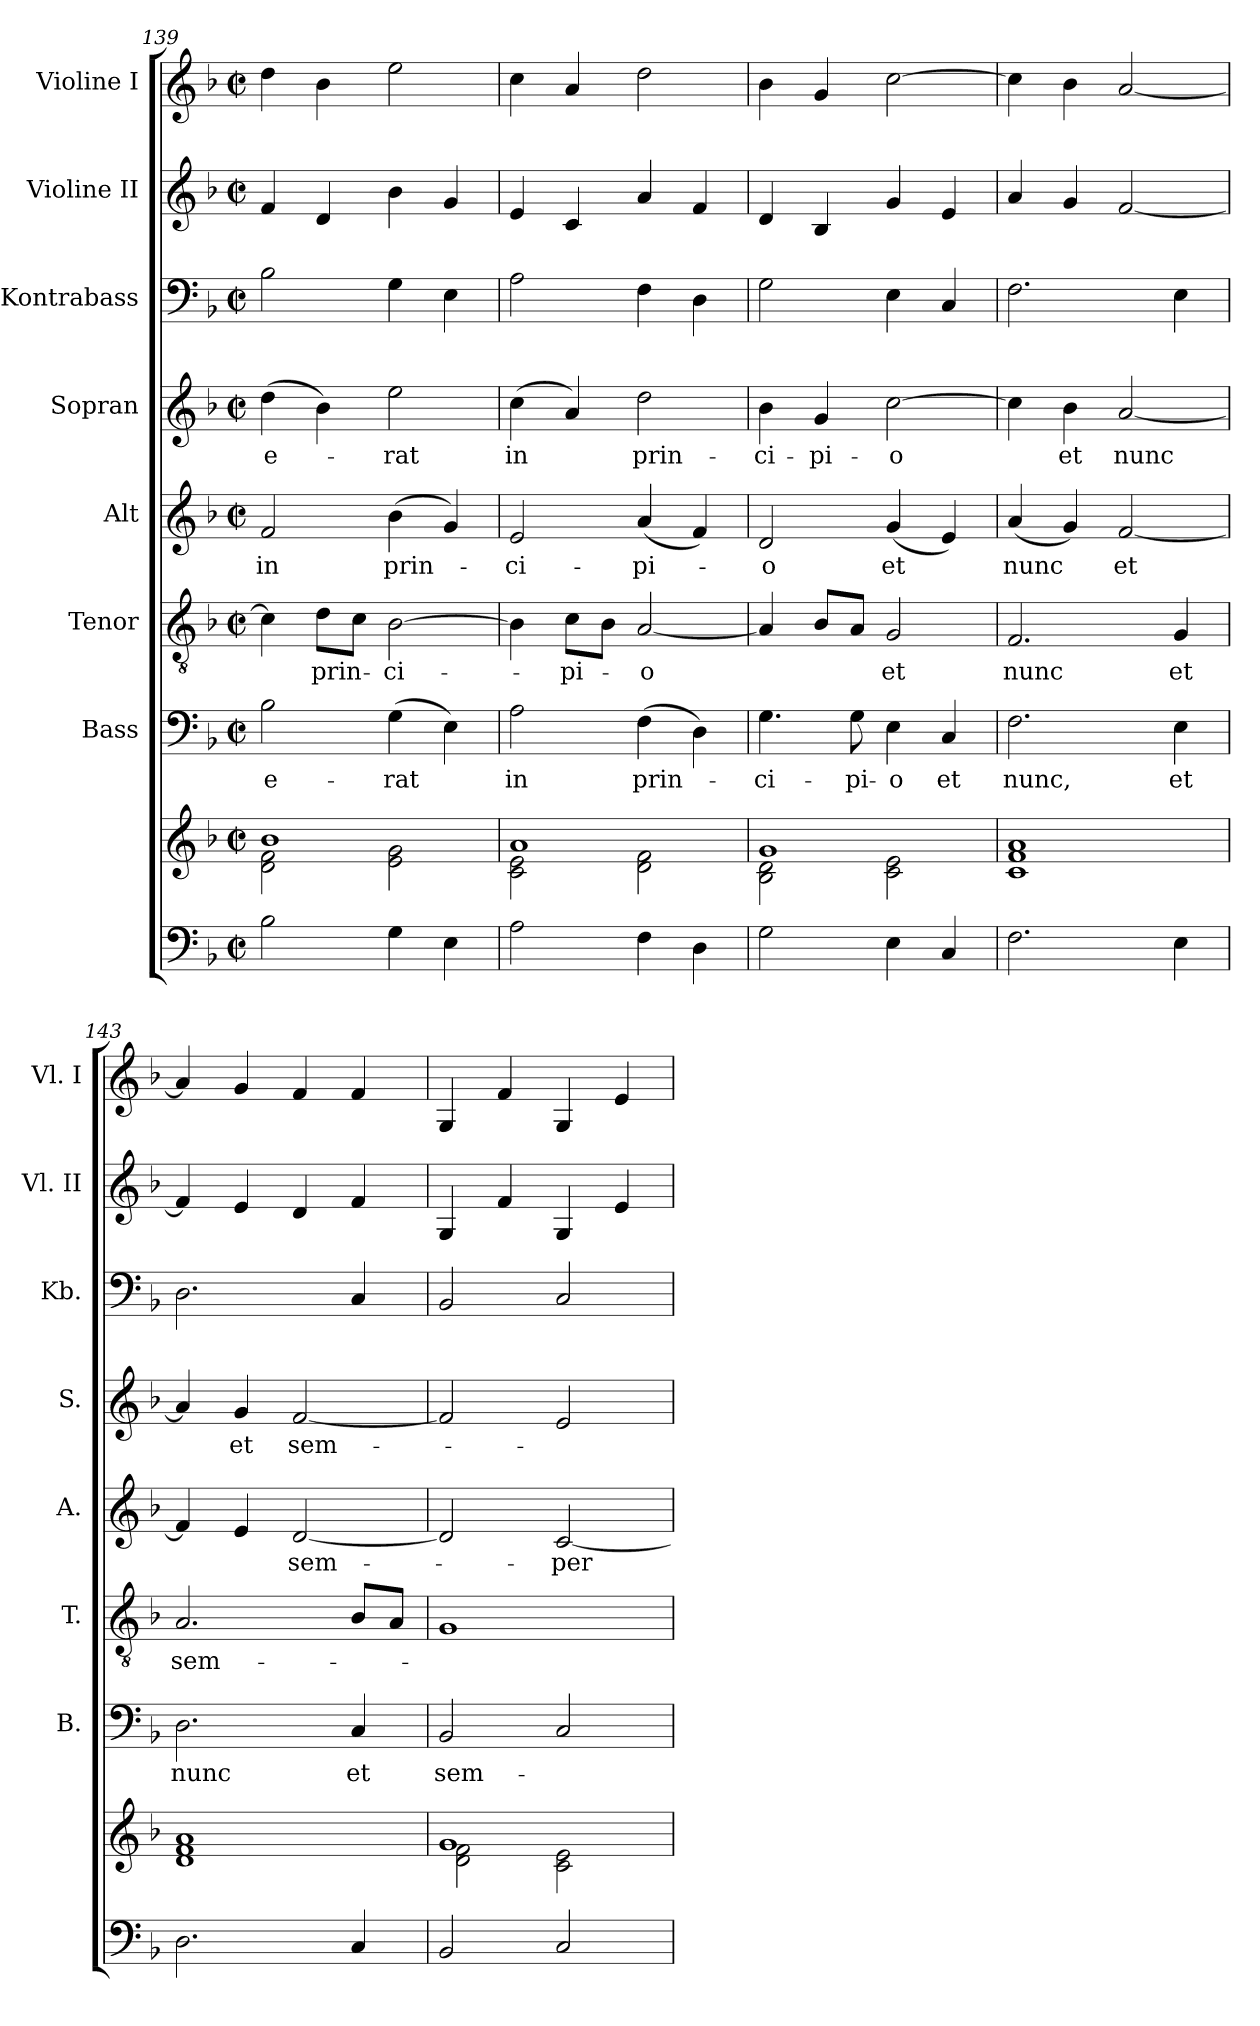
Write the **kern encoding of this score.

**kern	**kern	**kern	**text	**kern	**text	**kern	**text	**kern	**text	**kern	**kern	**kern
*part8	*part8	*part7	*part7	*part6	*part6	*part5	*part5	*part4	*part4	*part3	*part2	*part1
*staff9	*staff8	*staff7	*staff7	*staff6	*staff6	*staff5	*staff5	*staff4	*staff4	*staff3	*staff2	*staff1
*	*	*I"Bass	*	*I"Tenor	*	*I"Alt	*	*I"Sopran	*	*I"Kontrabass	*I"Violine II	*I"Violine I
*	*	*I'B.	*	*I'T.	*	*I'A.	*	*I'S.	*	*I'Kb.	*I'Vl. II	*I'Vl. I
*clefF4	*clefG2	*clefF4	*	*clefGv2	*	*clefG2	*	*clefG2	*	*clefF4	*clefG2	*clefG2
*	*	*	*	*	*	*	*	*	*	*ITrd7c12	*	*
*k[b-]	*k[b-]	*k[b-]	*	*k[b-]	*	*k[b-]	*	*k[b-]	*	*k[b-]	*k[b-]	*k[b-]
*F:	*F:	*F:	*	*F:	*	*F:	*	*F:	*	*F:	*F:	*F:
*M2/2	*M2/2	*M2/2	*	*M2/2	*	*M2/2	*	*M2/2	*	*M2/2	*M2/2	*M2/2
*met(c|)	*met(c|)	*met(c|)	*	*met(c|)	*	*met(c|)	*	*met(c|)	*	*met(c|)	*met(c|)	*met(c|)
=139	=139	=139	=139	=139	=139	=139	=139	=139	=139	=139	=139	=139
*	*^	*	*	*	*	*	*	*	*	*	*	*
!	!	!	!	!LO:LY:b	!	!	!	!LO:LY:b	!	!LO:LY:b	!	!	!
2B-\	1b-	2d\ 2f\	2B-\	e-	4c\]	.	2f/	in	(>4dd\	e-	2BB-\	4f/	4dd\
!	!	!	!	!	!	!LO:LY:b	!	!	!	!	!	!	!
.	.	.	.	.	8d\L	prin-	.	.	4b-\)	.	.	4d/	4b-\
.	.	.	.	.	8c\J	.	.	.	.	.	.	.	.
!	!	!	!	!LO:LY:b	!	!LO:LY:b	!	!LO:LY:b	!	!LO:LY:b	!	!	!
4G\	.	2e\ 2g\	(>4G\	-rat	[2B-\	-ci-	(>4b-\	prin-	2ee\	-rat	4GG\	4b-\	2ee\
4E\	.	.	4E\)	.	.	.	4g/)	.	.	.	4EE\	4g/	.
=140	=140	=140	=140	=140	=140	=140	=140	=140	=140	=140	=140	=140	=140
!	!	!	!	!LO:LY:b	!	!	!	!LO:LY:b	!	!LO:LY:b	!	!	!
2A\	1a	2c\ 2e\	2A\	in	4B-\]	.	2e/	-ci-	(>4cc\	in	2AA\	4e/	4cc\
!	!	!	!	!	!	!LO:LY:b	!	!	!	!	!	!	!
.	.	.	.	.	8c\L	-pi-	.	.	4a/)	.	.	4c/	4a/
.	.	.	.	.	8B-\J	.	.	.	.	.	.	.	.
!	!	!	!	!LO:LY:b	!	!LO:LY:b	!	!LO:LY:b	!	!LO:LY:b	!	!	!
4F\	.	2d\ 2f\	(>4F\	prin-	[2A/	-o	(<4a/	-pi-	2dd\	prin-	4FF\	4a/	2dd\
4D\	.	.	4D\)	.	.	.	4f/)	.	.	.	4DD\	4f/	.
=141	=141	=141	=141	=141	=141	=141	=141	=141	=141	=141	=141	=141	=141
!	!	!	!	!LO:LY:b	!	!	!	!LO:LY:b	!	!LO:LY:b	!	!	!
2G\	1g	2B-\ 2d\	4.G\	-ci-	4A/]	.	2d/	-o	4b-\	-ci-	2GG\	4d/	4b-\
!	!	!	!	!	!	!	!	!	!	!LO:LY:b	!	!	!
.	.	.	.	.	8B-/L	.	.	.	4g/	-pi-	.	4B-/	4g/
!	!	!	!	!LO:LY:b	!	!	!	!	!	!	!	!	!
.	.	.	8G\	-pi-	8A/J	.	.	.	.	.	.	.	.
!	!	!	!	!LO:LY:b	!	!LO:LY:b	!	!LO:LY:b	!	!LO:LY:b	!	!	!
4E\	.	2c\ 2e\	4E\	-o	2G/	et	(<4g/	et	[2cc\	-o	4EE\	4g/	[2cc\
!	!	!	!	!LO:LY:b	!	!	!	!	!	!	!	!	!
4C/	.	.	4C/	et	.	.	4e/)	.	.	.	4CC/	4e/	.
*	*v	*v	*	*	*	*	*	*	*	*	*	*	*
=142	=142	=142	=142	=142	=142	=142	=142	=142	=142	=142	=142	=142
!	!	!	!LO:LY:b	!	!LO:LY:b	!	!LO:LY:b	!	!	!	!	!
2.F\	1c 1f 1a	2.F\	nunc,	2.F/	nunc	(<4a/	nunc	4cc\]	.	2.FF\	4a/	4cc\]
!	!	!	!	!	!	!	!	!	!LO:LY:b	!	!	!
.	.	.	.	.	.	4g/)	.	4b-\	et	.	4g/	4b-\
!	!	!	!	!	!	!	!LO:LY:b	!	!LO:LY:b	!	!	!
.	.	.	.	.	.	[2f/	et	[2a/	nunc	.	[2f/	[2a/
!	!	!	!LO:LY:b	!	!LO:LY:b	!	!	!	!	!	!	!
4E\	.	4E\	et	4G/	et	.	.	.	.	4EE\	.	.
=143	=143	=143	=143	=143	=143	=143	=143	=143	=143	=143	=143	=143
!	!	!	!LO:LY:b	!	!LO:LY:b	!	!	!	!	!	!	!
2.D\	1d 1f 1a	2.D\	nunc	2.A/	sem-	4f/]	.	4a/]	.	2.DD\	4f/]	4a/]
!	!	!	!	!	!	!	!	!	!LO:LY:b	!	!	!
.	.	.	.	.	.	4e/	.	4g/	et	.	4e/	4g/
!	!	!	!	!	!	!	!LO:LY:b	!	!LO:LY:b	!	!	!
.	.	.	.	.	.	[2d/	sem-	[2f/	sem-	.	4d/	4f/
!	!	!	!LO:LY:b	!	!	!	!	!	!	!	!	!
4C/	.	4C/	et	8B-/L	.	.	.	.	.	4CC/	4f/	4f/
.	.	.	.	8A/J	.	.	.	.	.	.	.	.
=144	=144	=144	=144	=144	=144	=144	=144	=144	=144	=144	=144	=144
*	*^	*	*	*	*	*	*	*	*	*	*	*
!	!	!	!	!LO:LY:b	!	!	!	!	!	!	!	!	!
2BB-/	1g	2d\ 2f\	2BB-/	sem-	1G	.	2d/]	.	2f/]	.	2BBB-/	4G/	4G/
.	.	.	.	.	.	.	.	.	.	.	.	4f/	4f/
!	!	!	!	!	!	!	!	!LO:LY:b	!	!	!	!	!
2C/	.	2c\ 2e\	2C/	.	.	.	[2c/	-per	2e/	.	2CC/	4G/	4G/
.	.	.	.	.	.	.	.	.	.	.	.	4e/	4e/
*	*v	*v	*	*	*	*	*	*	*	*	*	*	*
=	=	=	=	=	=	=	=	=	=	=	=	=
*-	*-	*-	*-	*-	*-	*-	*-	*-	*-	*-	*-	*-
